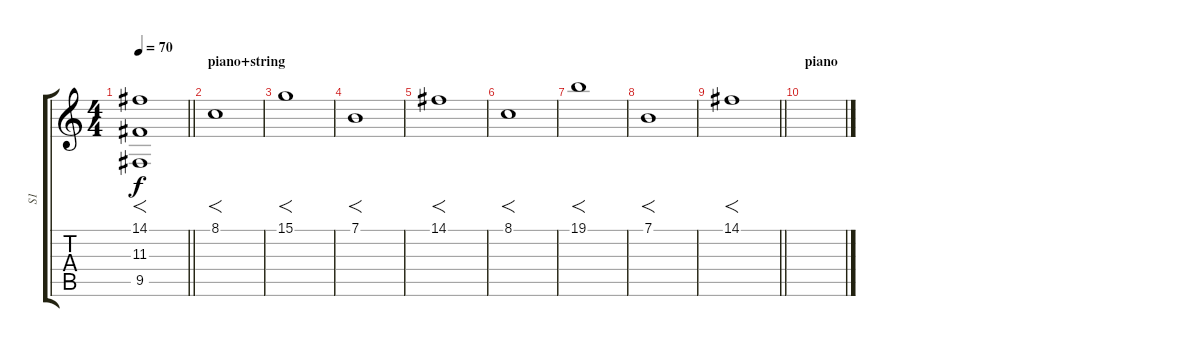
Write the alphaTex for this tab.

\track ("S1" "S1") {instrument stringensemble1}
\staff {score tabs}
\tuning (E4 B3 G3 D3 A2 E2) {hide}
\ts (4 4)
\tempo 70
\clef g2
\barLineRight lightlight
\ks c
(14.1 11.3 9.5).1{f dy f} |
\section ("" "piano+string")
8.1.1{f} |
15.1.1{f} |
7.1.1{f} |
14.1.1{f} |
8.1.1{f} |
19.1.1{f} |
7.1.1{f} |
\barLineRight lightlight
14.1.1{f} |
\section ("" "piano")
